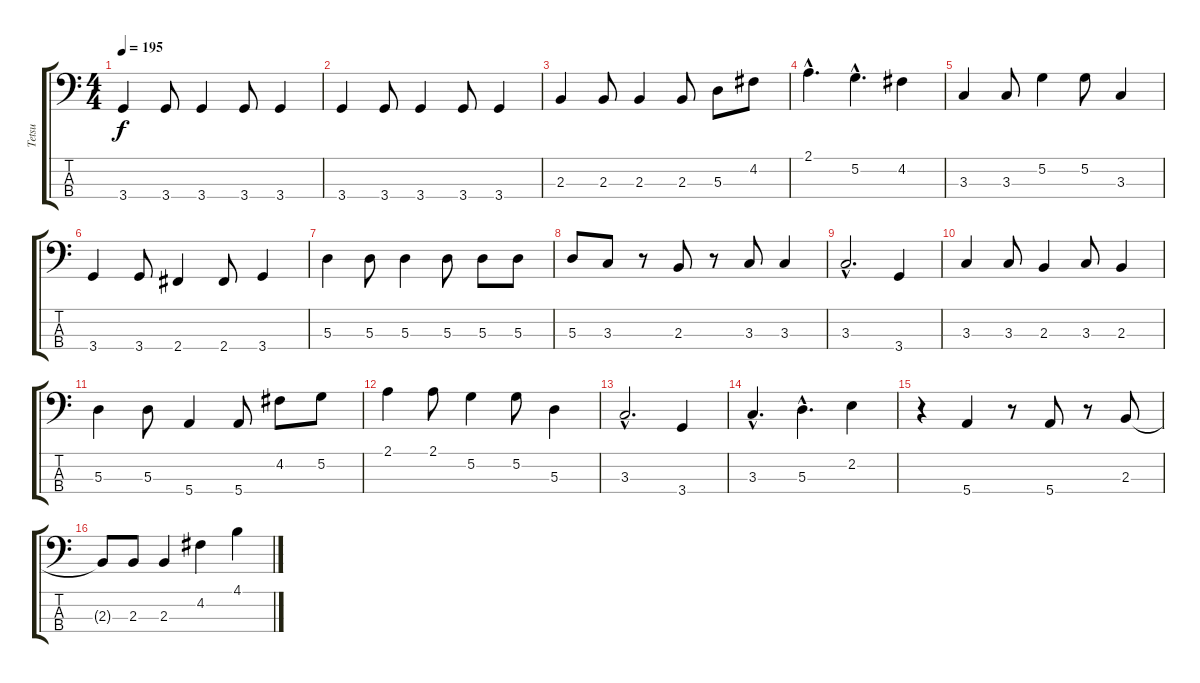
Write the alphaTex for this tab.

\track ("Tetsu" "Tetsu") {instrument electricbasspick}
\staff {score tabs}
\tuning (G2 D2 A1 E1) {hide}
\ts (4 4)
\tempo 195
\clef f4
\ks c
3.4.4{dy f} 3.4.8 3.4.4 3.4.8 3.4.4 |
3.4.4 3.4.8 3.4.4 3.4.8 3.4.4 |
2.3.4 2.3.8 2.3.4 2.3.8 5.3.8 4.2.8 |
2.1{hac}.4{d} 5.2{hac}.4{d} 4.2.4 |
3.3.4 3.3.8 5.2.4 5.2.8 3.3.4 |
3.4.4 3.4.8 2.4.4 2.4.8 3.4.4 |
5.3.4 5.3.8 5.3.4 5.3.8 5.3.8 5.3.8 |
5.3.8 3.3.8 r.8 2.3.8 r.8 3.3.8 3.3.4 |
3.3{hac}.2{d} 3.4.4 |
3.3.4 3.3.8 2.3.4 3.3.8 2.3.4 |
5.3.4 5.3.8 5.4.4 5.4.8 4.2.8 5.2.8 |
2.1.4 2.1.8 5.2.4 5.2.8 5.3.4 |
3.3{hac}.2{d} 3.4.4 |
3.3{hac}.4{d} 5.3{hac}.4{d} 2.2.4 |
r.4 5.4.4 r.8 5.4.8 r.8 2.3.8 |
2.3{t}.8 2.3.8 2.3.4 4.2.4 4.1.4
